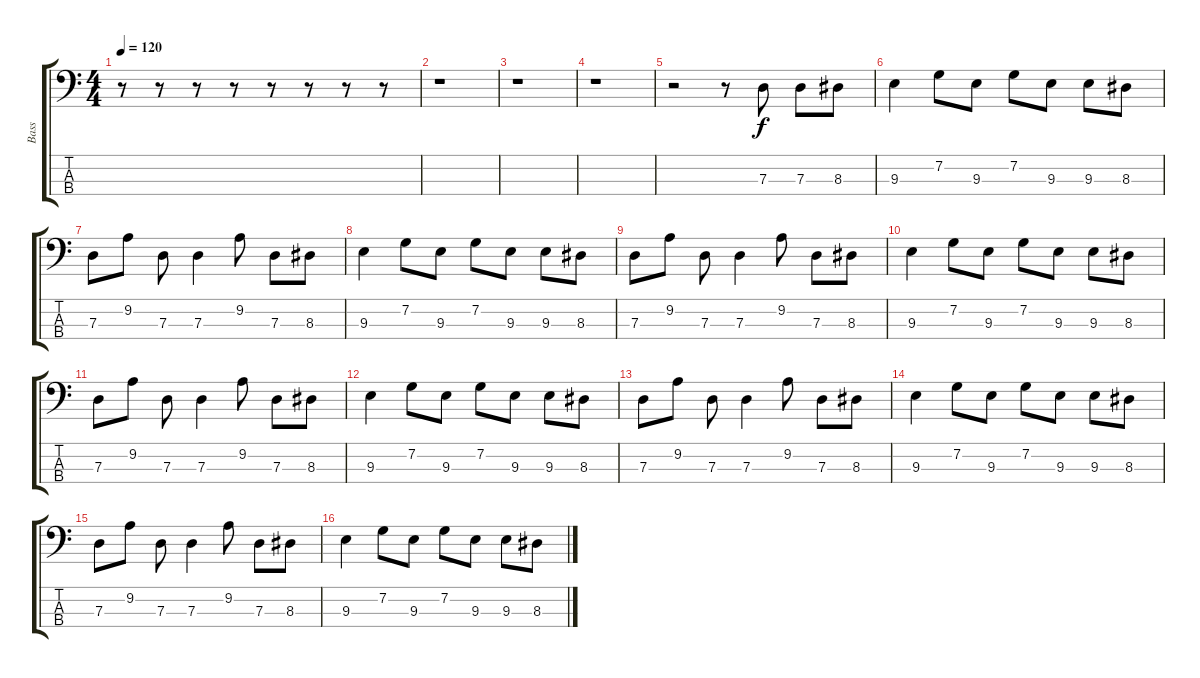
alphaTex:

\track ("Bass" "Bass") {instrument electricbasspick}
\staff {score tabs}
\tuning (F2 C2 G1 D1) {hide}
\ts (4 4)
\tempo 120
\clef f4
\ks c
r.8{dy f instrument electricbasspick} r.8 r.8 r.8 r.8 r.8 r.8 r.8 |
r.1 |
r.1 |
r.1 |
r.2 r.8 7.3.8 7.3.8 8.3.8 |
9.3.4 7.2.8 9.3.8 7.2.8 9.3.8 9.3.8 8.3.8 |
7.3.8 9.2.8 7.3.8 7.3.4 9.2.8 7.3.8 8.3.8 |
9.3.4 7.2.8 9.3.8 7.2.8 9.3.8 9.3.8 8.3.8 |
7.3.8 9.2.8 7.3.8 7.3.4 9.2.8 7.3.8 8.3.8 |
9.3.4 7.2.8 9.3.8 7.2.8 9.3.8 9.3.8 8.3.8 |
7.3.8 9.2.8 7.3.8 7.3.4 9.2.8 7.3.8 8.3.8 |
9.3.4 7.2.8 9.3.8 7.2.8 9.3.8 9.3.8 8.3.8 |
7.3.8 9.2.8 7.3.8 7.3.4 9.2.8 7.3.8 8.3.8 |
9.3.4 7.2.8 9.3.8 7.2.8 9.3.8 9.3.8 8.3.8 |
7.3.8 9.2.8 7.3.8 7.3.4 9.2.8 7.3.8 8.3.8 |
9.3.4 7.2.8 9.3.8 7.2.8 9.3.8 9.3.8 8.3.8
